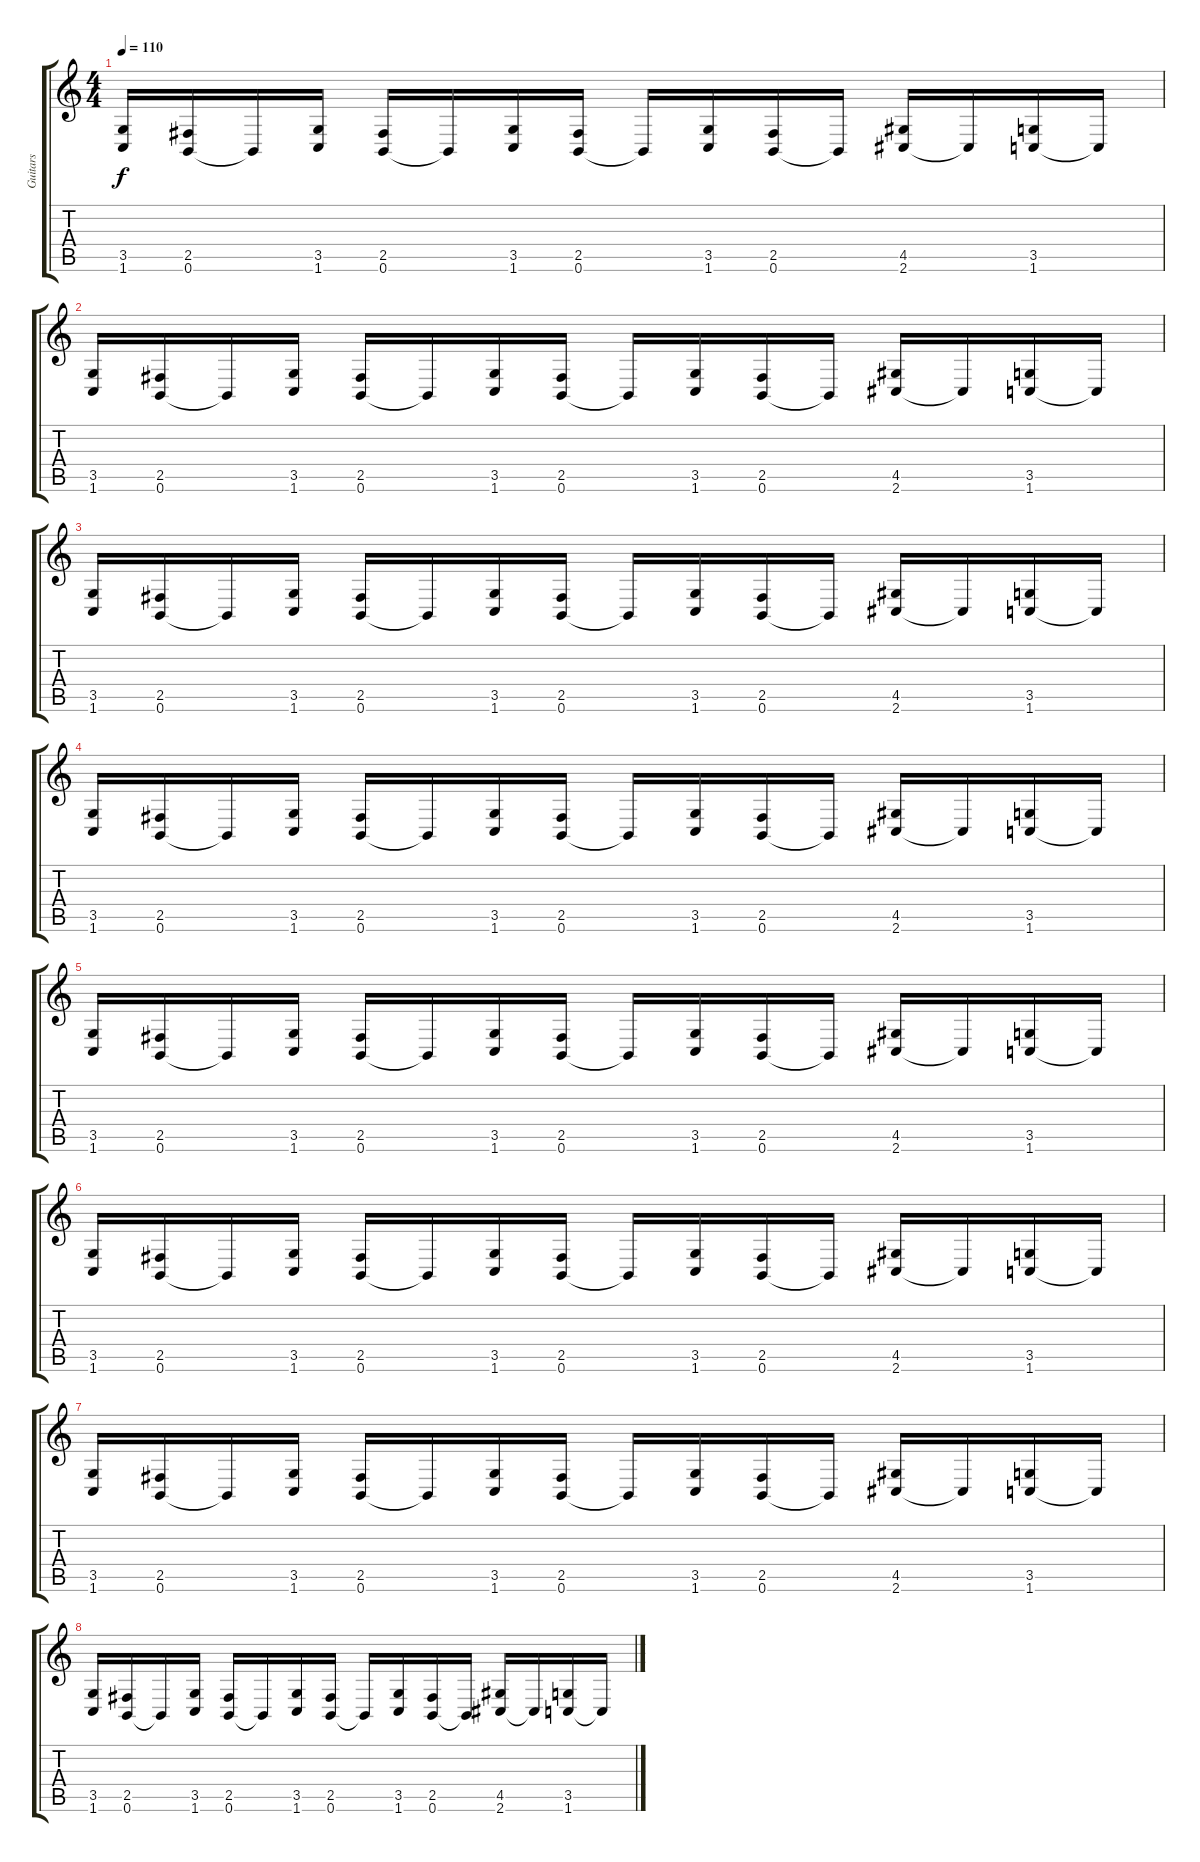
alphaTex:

\track ("Guitars" "Guitars") {instrument distortionguitar}
\staff {score tabs}
\tuning (B3 Gb3 D3 A2 E2 B1) {hide}
\ts (4 4)
\tempo 110
\clef g2
\ks c
(3.5 1.6).16{dy f} (2.5 0.6).16 0.6{t}.16 (3.5 1.6).16 (2.5 0.6).16 0.6{t}.16 (3.5 1.6).16 (2.5 0.6).16 0.6{t}.16 (3.5 1.6).16 (2.5 0.6).16 0.6{t}.16 (4.5 2.6).16 2.6{t}.16 (3.5 1.6).16 1.6{t}.16 |
(3.5 1.6).16 (2.5 0.6).16 0.6{t}.16 (3.5 1.6).16 (2.5 0.6).16 0.6{t}.16 (3.5 1.6).16 (2.5 0.6).16 0.6{t}.16 (3.5 1.6).16 (2.5 0.6).16 0.6{t}.16 (4.5 2.6).16 2.6{t}.16 (3.5 1.6).16 1.6{t}.16 |
(3.5 1.6).16 (2.5 0.6).16 0.6{t}.16 (3.5 1.6).16 (2.5 0.6).16 0.6{t}.16 (3.5 1.6).16 (2.5 0.6).16 0.6{t}.16 (3.5 1.6).16 (2.5 0.6).16 0.6{t}.16 (4.5 2.6).16 2.6{t}.16 (3.5 1.6).16 1.6{t}.16 |
(3.5 1.6).16 (2.5 0.6).16 0.6{t}.16 (3.5 1.6).16 (2.5 0.6).16 0.6{t}.16 (3.5 1.6).16 (2.5 0.6).16 0.6{t}.16 (3.5 1.6).16 (2.5 0.6).16 0.6{t}.16 (4.5 2.6).16 2.6{t}.16 (3.5 1.6).16 1.6{t}.16 |
(3.5 1.6).16 (2.5 0.6).16 0.6{t}.16 (3.5 1.6).16 (2.5 0.6).16 0.6{t}.16 (3.5 1.6).16 (2.5 0.6).16 0.6{t}.16 (3.5 1.6).16 (2.5 0.6).16 0.6{t}.16 (4.5 2.6).16 2.6{t}.16 (3.5 1.6).16 1.6{t}.16 |
(3.5 1.6).16 (2.5 0.6).16 0.6{t}.16 (3.5 1.6).16 (2.5 0.6).16 0.6{t}.16 (3.5 1.6).16 (2.5 0.6).16 0.6{t}.16 (3.5 1.6).16 (2.5 0.6).16 0.6{t}.16 (4.5 2.6).16 2.6{t}.16 (3.5 1.6).16 1.6{t}.16 |
(3.5 1.6).16 (2.5 0.6).16 0.6{t}.16 (3.5 1.6).16 (2.5 0.6).16 0.6{t}.16 (3.5 1.6).16 (2.5 0.6).16 0.6{t}.16 (3.5 1.6).16 (2.5 0.6).16 0.6{t}.16 (4.5 2.6).16 2.6{t}.16 (3.5 1.6).16 1.6{t}.16 |
(3.5 1.6).16 (2.5 0.6).16 0.6{t}.16 (3.5 1.6).16 (2.5 0.6).16 0.6{t}.16 (3.5 1.6).16 (2.5 0.6).16 0.6{t}.16 (3.5 1.6).16 (2.5 0.6).16 0.6{t}.16 (4.5 2.6).16 2.6{t}.16 (3.5 1.6).16 1.6{t}.16
